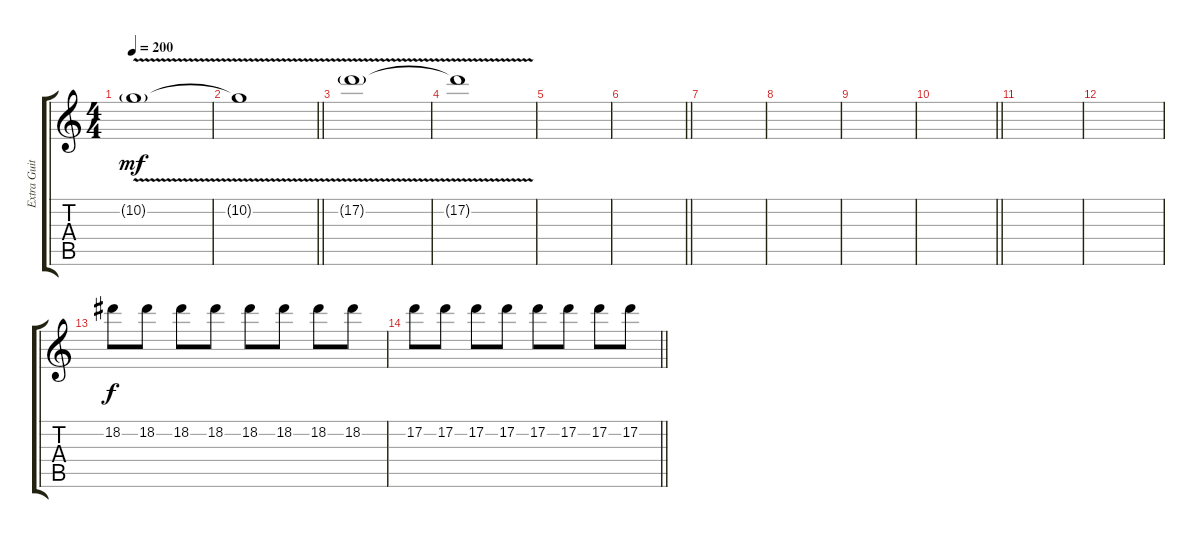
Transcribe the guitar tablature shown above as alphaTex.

\track ("Extra Guitar 2" "Extra Guit") {instrument overdrivenguitar}
\staff {score tabs}
\tuning (D4 A3 F3 C3 G2 C2) {hide}
\ts (4 4)
\tempo 200
\clef g2
\ks c
10.2{v g}.1{dy mf} |
\barLineRight lightlight
10.2{t}.1 |
17.2{v g}.1 |
17.2{t}.1 |
|
\barLineRight lightlight
|
|
|
|
\barLineRight lightlight
|
|
|
18.2.8{dy f volume 16 instrument overdrivenguitar} 18.2.8 18.2.8 18.2.8 18.2.8 18.2.8 18.2.8 18.2.8 |
\barLineRight lightlight
17.2.8 17.2.8 17.2.8 17.2.8 17.2.8 17.2.8 17.2.8 17.2.8
